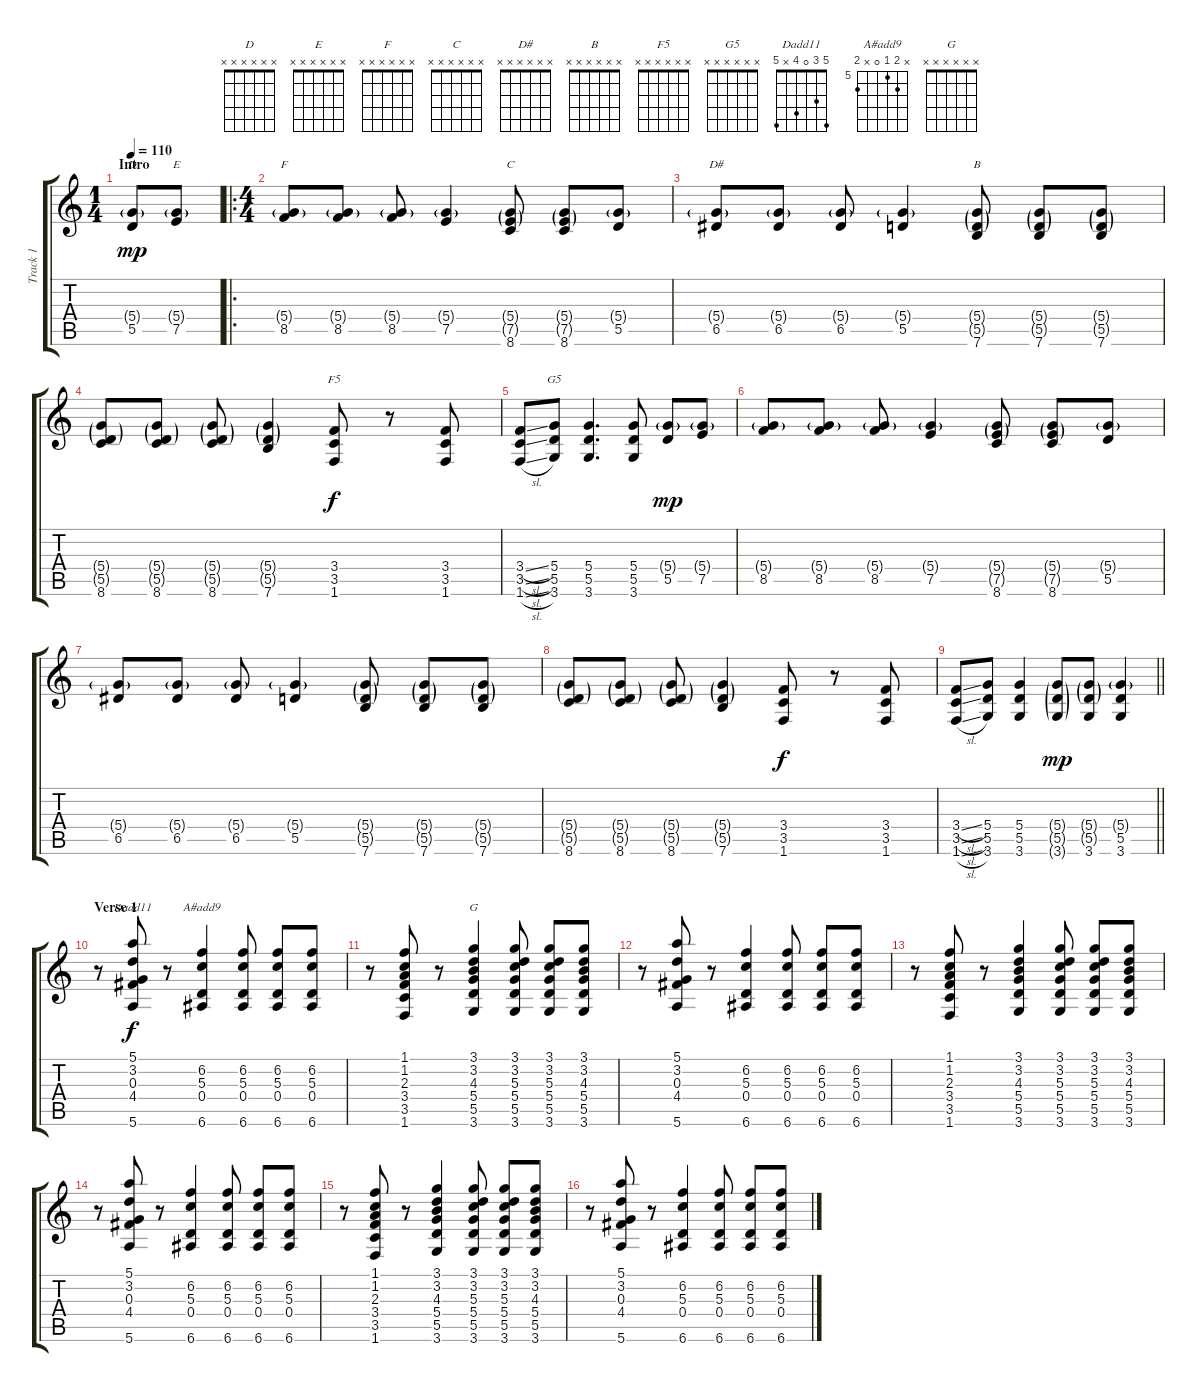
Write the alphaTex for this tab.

\track ("Track 1" "Track 1") {instrument acousticguitarsteel}
\staff {score tabs}
\tuning (E4 B3 G3 D3 A2 E2) {hide}
\chord ("D" x x x x x x)
\chord ("E" x x x x x x)
\chord ("F" x x x x x x)
\chord ("C" x x x x x x)
\chord ("D#" x x x x x x)
\chord ("B" x x x x x x)
\chord ("F5" x x x x x x)
\chord ("G5" x x x x x x)
\chord ("Dadd11" 5 3 0 4 x 5)
\chord ("A#add9" x 6 5 0 x 6) {firstfret 5}
\chord ("G" x x x x x x)
\ts (1 4)
\section ("" "Intro")
\tempo 110
\clef g2
\ks aminor
(5.4{g} 5.5).8{ch "D" dy mp instrument acousticguitarsteel} (5.4{g} 7.5).8{ch "E"} |
\ro
\ts (4 4)
(5.4{g} 8.5).8{ch "F"} (5.4{g} 8.5).8 (5.4{g} 8.5).8 (5.4{g} 7.5).4 (5.4{g} 7.5{g} 8.6).8{ch "C"} (5.4{g} 7.5{g} 8.6).8 (5.4{g} 5.5).8 |
(5.4{g} 6.5).8{ch "D#"} (5.4{g} 6.5).8 (5.4{g} 6.5).8 (5.4{g} 5.5).4 (5.4{g} 5.5{g} 7.6).8{ch "B"} (5.4{g} 5.5{g} 7.6).8 (5.4{g} 5.5{g} 7.6).8 |
(5.4{g} 5.5{g} 8.6).8 (5.4{g} 5.5{g} 8.6).8 (5.4{g} 5.5{g} 8.6).8 (5.4{g} 5.5{g} 7.6).4 (3.4 3.5 1.6).8{ch "F5" dy f} r.8 (3.4 3.5 1.6).8 |
(3.4{sl} 3.5{sl} 1.6{sl}).8 (5.4 5.5 3.6).8{ch "G5"} (5.4 5.5 3.6).4{d} (5.4 5.5 3.6).8 (5.4{g} 5.5).8{dy mp} (5.4{g} 7.5).8 |
(5.4{g} 8.5).8 (5.4{g} 8.5).8 (5.4{g} 8.5).8 (5.4{g} 7.5).4 (5.4{g} 7.5{g} 8.6).8 (5.4{g} 7.5{g} 8.6).8 (5.4{g} 5.5).8 |
(5.4{g} 6.5).8 (5.4{g} 6.5).8 (5.4{g} 6.5).8 (5.4{g} 5.5).4 (5.4{g} 5.5{g} 7.6).8 (5.4{g} 5.5{g} 7.6).8 (5.4{g} 5.5{g} 7.6).8 |
(5.4{g} 5.5{g} 8.6).8 (5.4{g} 5.5{g} 8.6).8 (5.4{g} 5.5{g} 8.6).8 (5.4{g} 5.5{g} 7.6).4 (3.4 3.5 1.6).8{dy f} r.8 (3.4 3.5 1.6).8 |
\barLineRight lightlight
(3.4{sl} 3.5{sl} 1.6{sl}).8 (5.4 5.5 3.6).8 (5.4 5.5 3.6).4 (5.4{g} 5.5{g} 3.6{g}).8{dy mp} (5.4{g} 5.5{g} 3.6).8 (5.4{g} 5.5 3.6).4 |
\section ("" "Verse 1")
r.8 (5.1 3.2 0.3 4.4 5.6).8{ch "Dadd11" dy f} r.8 (6.2 5.3 0.4 6.6).4{ch "A#add9"} (6.2 5.3 0.4 6.6).8 (6.2 5.3 0.4 6.6).8 (6.2 5.3 0.4 6.6).8 |
r.8 (1.1 1.2 2.3 3.4 3.5 1.6).8 r.8 (3.1 3.2 4.3 5.4 5.5 3.6).4{ch "G"} (3.1 3.2 5.3 5.4 5.5 3.6).8 (3.1 3.2 5.3 5.4 5.5 3.6).8 (3.1 3.2 4.3 5.4 5.5 3.6).8 |
r.8 (5.1 3.2 0.3 4.4 5.6).8 r.8 (6.2 5.3 0.4 6.6).4 (6.2 5.3 0.4 6.6).8 (6.2 5.3 0.4 6.6).8 (6.2 5.3 0.4 6.6).8 |
r.8 (1.1 1.2 2.3 3.4 3.5 1.6).8 r.8 (3.1 3.2 4.3 5.4 5.5 3.6).4 (3.1 3.2 5.3 5.4 5.5 3.6).8 (3.1 3.2 5.3 5.4 5.5 3.6).8 (3.1 3.2 4.3 5.4 5.5 3.6).8 |
r.8 (5.1 3.2 0.3 4.4 5.6).8 r.8 (6.2 5.3 0.4 6.6).4 (6.2 5.3 0.4 6.6).8 (6.2 5.3 0.4 6.6).8 (6.2 5.3 0.4 6.6).8 |
r.8 (1.1 1.2 2.3 3.4 3.5 1.6).8 r.8 (3.1 3.2 4.3 5.4 5.5 3.6).4 (3.1 3.2 5.3 5.4 5.5 3.6).8 (3.1 3.2 5.3 5.4 5.5 3.6).8 (3.1 3.2 4.3 5.4 5.5 3.6).8 |
r.8 (5.1 3.2 0.3 4.4 5.6).8 r.8 (6.2 5.3 0.4 6.6).4 (6.2 5.3 0.4 6.6).8 (6.2 5.3 0.4 6.6).8 (6.2 5.3 0.4 6.6).8
